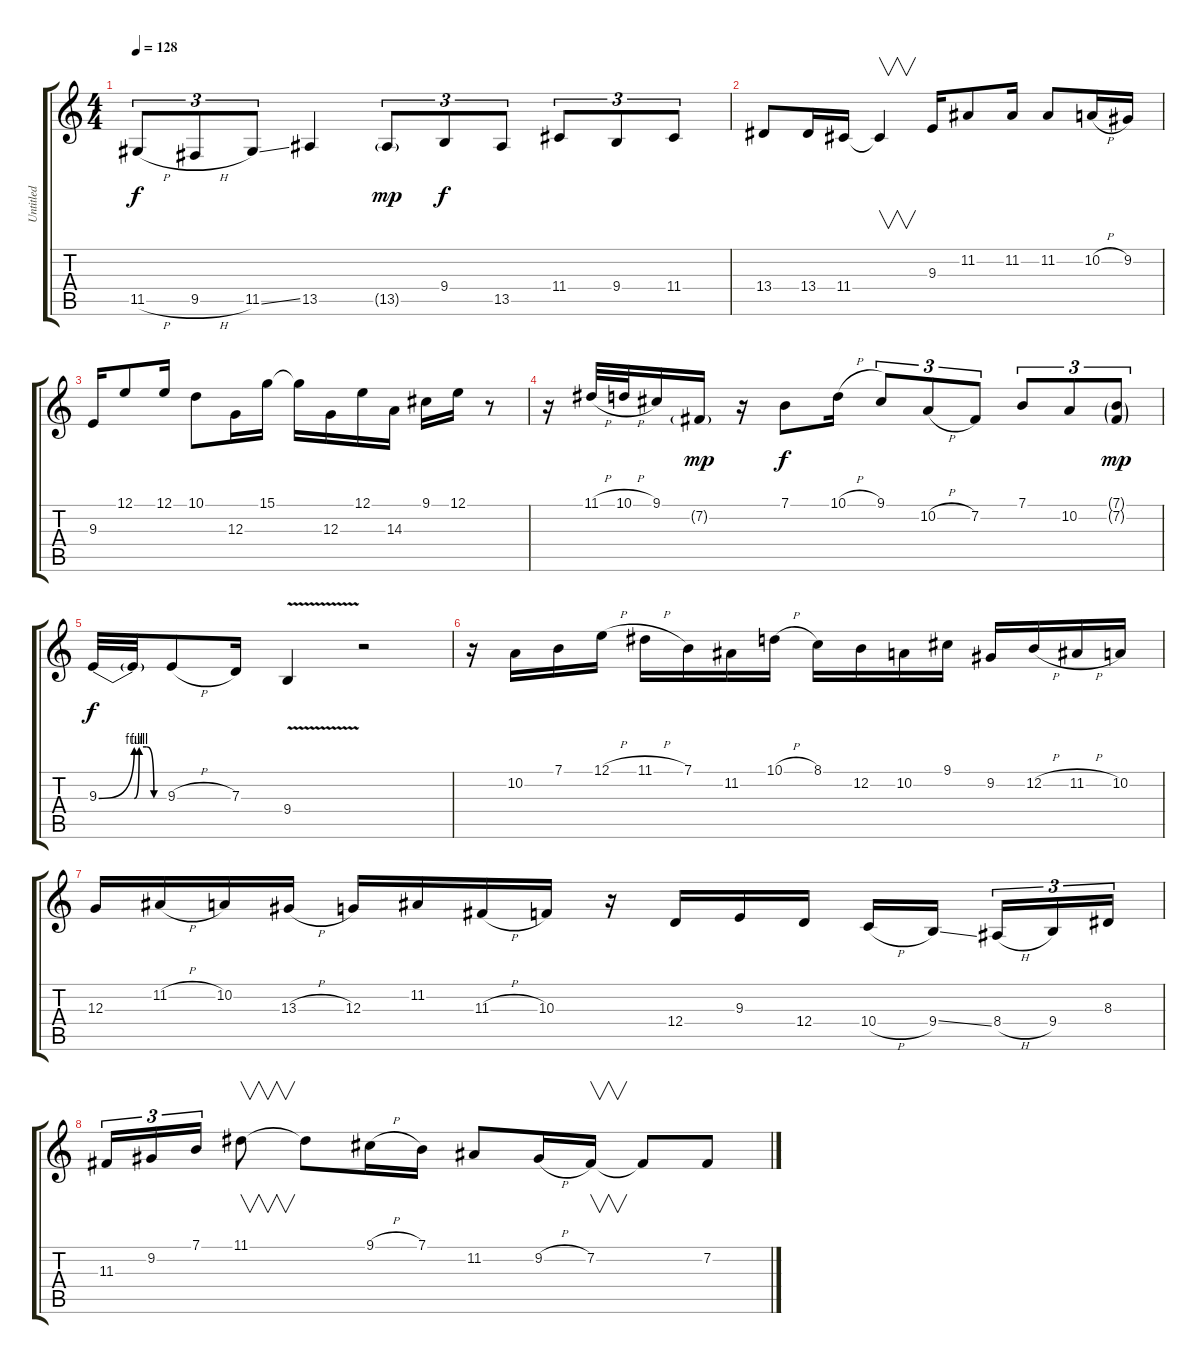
\track ("Untitled" "Untitled") {instrument altosax}
\staff {score tabs}
\tuning (E4 B3 G3 D3 A2 E2) {hide}
\ts (4 4)
\tempo 128
\clef g2
\ks c
11.5{h}.8{tu (3 2) dy f} 9.5{h}.8{tu (3 2)} 11.5{ss}.8{tu (3 2)} 13.5.4 13.5{g}.8{tu (3 2) dy mp} 9.4.8{tu (3 2) dy f} 13.5.8{tu (3 2)} 11.4.8{tu (3 2)} 9.4.8{tu (3 2)} 11.4.8{tu (3 2)} |
13.4.8 13.4.16 11.4.16 11.4{t}.4{v} 9.3.16 11.2.8 11.2.16 11.2.8 10.2{h}.16 9.2.16 |
9.3.16 12.1.8 12.1.16 10.1.8 12.3.16 15.1.16 15.1{t}.16 12.3.16 12.1.16 14.3.16 9.1.16 12.1.16 r.8 |
r.16 11.1{h}.32 10.1{h}.32 9.1.16 7.2{g}.16{dy mp} r.16 7.1.8{dy f} 10.1{h}.16 9.1.8{tu (3 2)} 10.2{h}.8{tu (3 2)} 7.2.8{tu (3 2)} 7.1.8{tu (3 2)} 10.2.8{tu (3 2)} (7.1{g} 7.2{g}).8{tu (3 2) dy mp} |
9.3{be (bend 0 0 60 4)}.32{dy f} 9.3{be (custom 0 0 10 4 25 4 40 0 60 0) t}.32 9.3{h}.8 7.3.16 9.4{v}.4 r.2 |
r.16 10.2.16 7.1.16 12.1{h}.16 11.1{h}.16 7.1.16 11.2.16 10.1{h}.16 8.1.16 12.2.16 10.2.16 9.1.16 9.2.16 12.2{h}.16 11.2{h}.16 10.2.16 |
12.3.16 11.2{h}.16 10.2.16 13.3{h}.16 12.3.16 11.2.16 11.3{h}.16 10.3.16 r.16 12.4.16 9.3.16 12.4.16 10.4{h}.16 9.4{ss}.16{beam splitsecondary} 8.4{h}.16{tu (3 2)} 9.4.16{tu (3 2)} 8.3.16{tu (3 2)} |
11.3.16{tu (3 2)} 9.2.16{tu (3 2)} 7.1.16{tu (3 2)} 11.1.8{v} 11.1{t}.8 9.1{h}.16 7.1.16 11.2.8 9.2{h}.16 7.2.16{v} 7.2{t}.8 7.2.8
